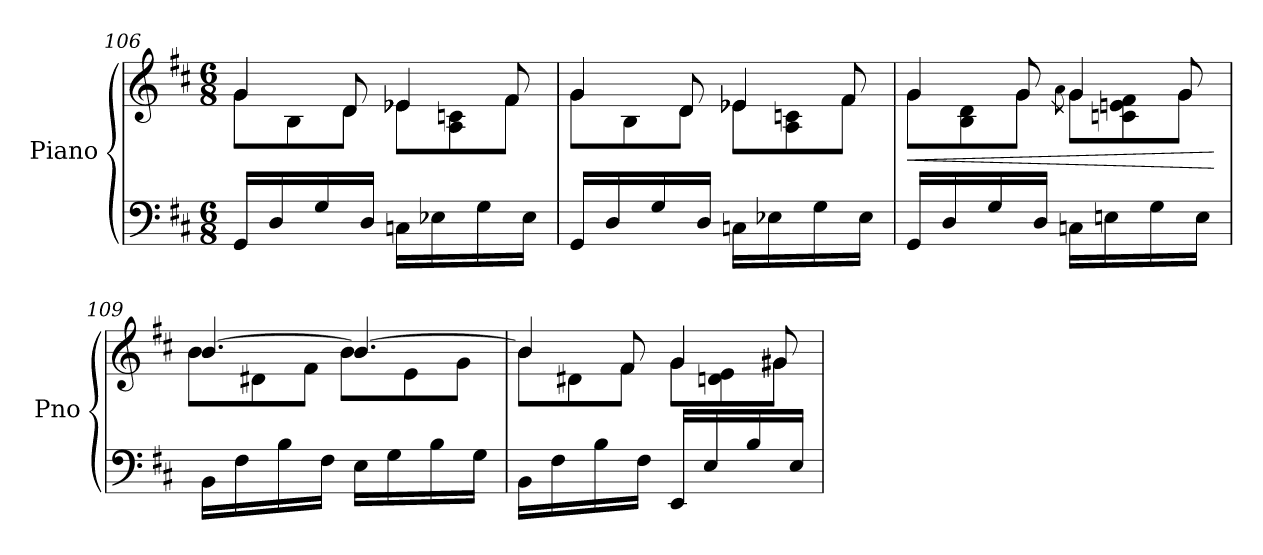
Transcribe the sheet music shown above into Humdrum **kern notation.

**kern	**kern	**dynam
*part1	*part1	*part1
*staff2	*staff1	*staff1/2
*I"Piano	*	*
*I'Pno	*	*
*clefF4	*clefG2	*
*k[f#c#]	*k[f#c#]	*
*M6/8	*M6/8	*
*Xtuplet	*	*
=106	=106	=106
*	*^	*
32%3GG/L	4g/	8g\L	.
32%3D/	.	.	.
.	.	8B\	.
32%3G/	.	.	.
.	8d/	8d\J	.
32%3D/J	.	.	.
32%3Cn\L	4e-X/	8e-\L	.
32%3E-X\	.	.	.
.	.	8A\ 8cn\	.
32%3G\	.	.	.
.	8f#/	8f#\J	.
32%3E-\J	.	.	.
!!LO:LB:g=z	!!
=107	=107	=107	=107
32%3GG/L	4g/	8g\L	.
32%3D/	.	.	.
.	.	8B\	.
32%3G/	.	.	.
.	8d/	8d\J	.
32%3D/J	.	.	.
32%3Cn\L	4e-X/	8e-\L	.
32%3E-X\	.	.	.
.	.	8A\ 8cn\	.
32%3G\	.	.	.
.	8f#/	8f#\J	.
32%3E-\J	.	.	.
!!LO:LB:g=z	!!
=108	=108	=108	=108
!	!	!	!LO:HP:b
32%3GG/L	4g/	8g\L	<
32%3D/	.	.	.
.	.	8B\ 8d\	.
32%3G/	.	.	.
.	8g/	8g\J	.
32%3D/J	.	.	.
.	.	8qa\	.
32%3Cn\L	4g/	8g\L	.
32%3En\	.	.	.
.	.	8cn\ 8en\ 8f#\	.
32%3G\	.	.	.
.	8g/	8g\J	.
32%3E\J	.	.	.
*	*v	*v	*
.	.	[
=109	=109	=109
*	*^	*
32%3BB\L	[4.b/	8b\L	.
32%3F#\	.	.	.
.	.	8d#X\	.
32%3B\	.	.	.
.	.	8f#\J	.
32%3F#\J	.	.	.
32%3E\L	4.b/_	8b\L	.
32%3G\	.	.	.
.	.	8e\	.
32%3B\	.	.	.
.	.	8g\J	.
32%3G\J	.	.	.
=110	=110	=110	=110
32%3BB\L	4b/]	8b\L	.
32%3F#\	.	.	.
.	.	8d#X\	.
32%3B\	.	.	.
.	8f#/	8f#\J	.
32%3F#\J	.	.	.
32%3EE/L	4g/	8g\L	.
32%3E/	.	.	.
.	.	8dn\ 8e\	.
32%3B/	.	.	.
.	8g#X/	8g#\J	.
32%3E/J	.	.	.
*	*v	*v	*
=	=	=
*-	*-	*-
